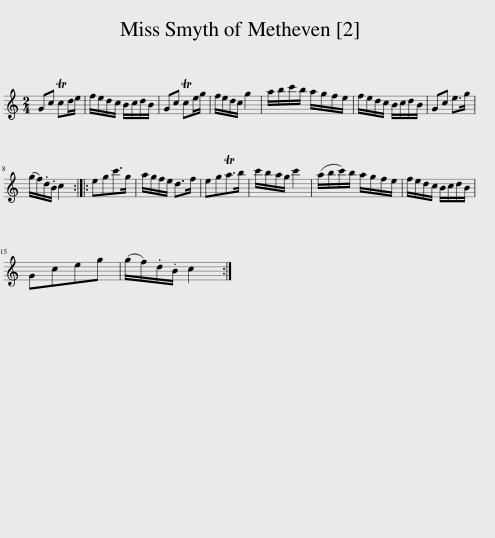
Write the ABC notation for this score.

X:1
L:1/8
M:2/4
I:linebreak $
K:C
V:1 treble
V:1
 Gc Tcd/e/ | f/e/d/c/ B/c/d/B/ | Gc Tce/g/ | f/e/d/c/ g2 | a/b/c'/b/ a/g/f/e/ | %5
 f/e/d/c/ B/c/d/B/ | Gc e>g |$ (g/f/).d/.B/ c2 :: egc'>g | a/g/f/e/ d>f | %10
 egTa>b | c'/b/a/g/ c'2 | (a/b/c'/)b/ a/g/f/e/ | f/e/d/c/ B/c/d/B/ |$ Gceg | %15
 (g/f/).d/.B/ c2 :| %16
